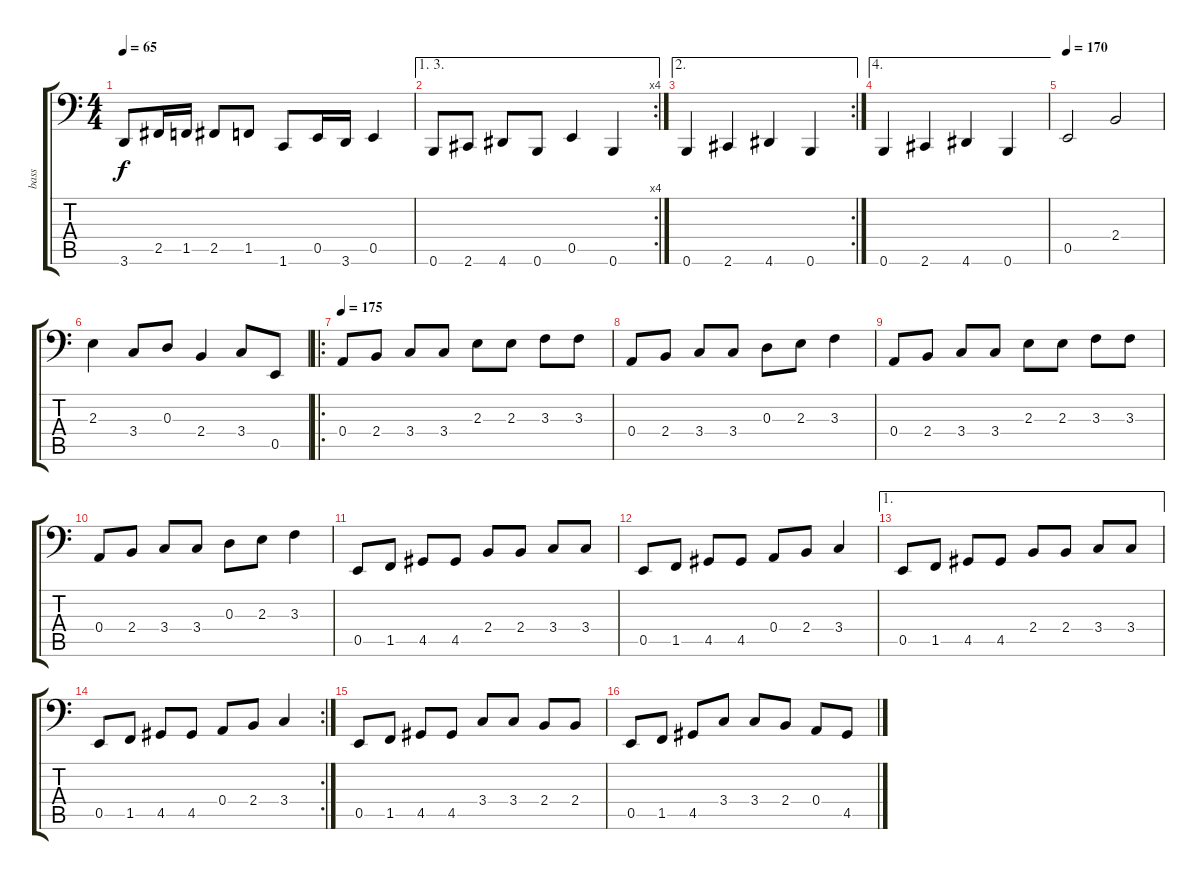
\track ("bass" "bass") {instrument electricbassfinger}
\staff {score tabs}
\tuning (C3 G2 D2 A1 E1 B0) {hide}
\ts (4 4)
\tempo 65
\clef f4
\ks c
3.6.8{dy f} 2.5.16 1.5.16 2.5.8 1.5.8 1.6.8 0.5.16 3.6.16 0.5.4 |
\ae (1 3)
\rc 4
0.6.8 2.6.8 4.6.8 0.6.8 0.5.4 0.6.4 |
\ae 2
\rc 2
0.6.4 2.6.4 4.6.4 0.6.4 |
\ae 4
0.6.4 2.6.4 4.6.4 0.6.4 |
\tempo 170
0.5.2 2.4.2 |
2.3.4 3.4.8 0.3.8 2.4.4 3.4.8 0.5.8 |
\ro
\tempo 175
0.4.8 2.4.8 3.4.8 3.4.8 2.3.8 2.3.8 3.3.8 3.3.8 |
0.4.8 2.4.8 3.4.8 3.4.8 0.3.8 2.3.8 3.3.4 |
0.4.8 2.4.8 3.4.8 3.4.8 2.3.8 2.3.8 3.3.8 3.3.8 |
0.4.8 2.4.8 3.4.8 3.4.8 0.3.8 2.3.8 3.3.4 |
0.5.8 1.5.8 4.5.8 4.5.8 2.4.8 2.4.8 3.4.8 3.4.8 |
0.5.8 1.5.8 4.5.8 4.5.8 0.4.8 2.4.8 3.4.4 |
\ae 1
0.5.8 1.5.8 4.5.8 4.5.8 2.4.8 2.4.8 3.4.8 3.4.8 |
\rc 2
0.5.8 1.5.8 4.5.8 4.5.8 0.4.8 2.4.8 3.4.4 |
0.5.8 1.5.8 4.5.8 4.5.8 3.4.8 3.4.8 2.4.8 2.4.8 |
0.5.8 1.5.8{beam split} 4.5.8{beam merge} 3.4.8{beam split} 3.4.8 2.4.8 0.4.8 4.5.8
